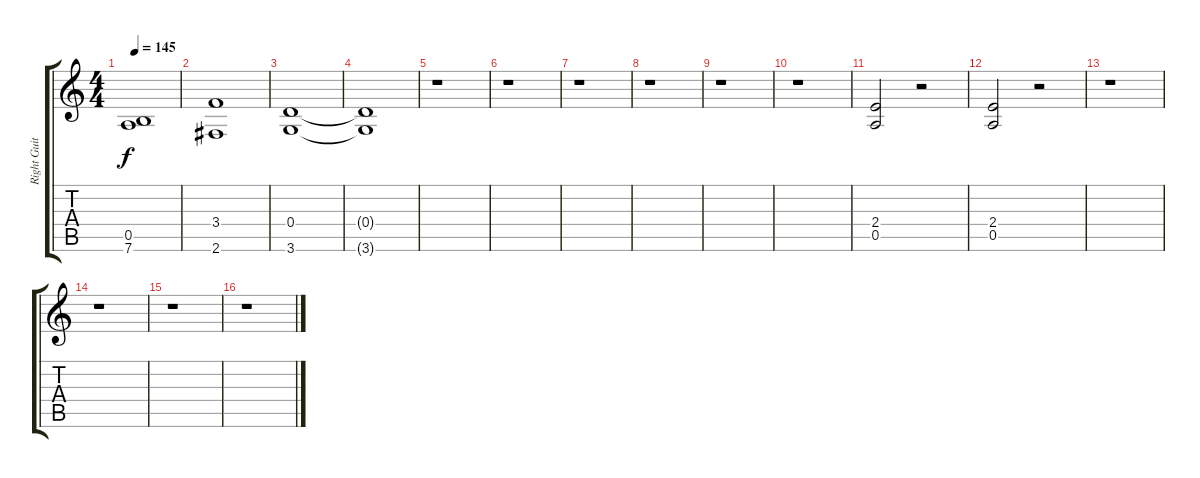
\track ("Right Guitar" "Right Guit") {instrument overdrivenguitar}
\staff {score tabs}
\tuning (E4 B3 G3 D3 A2 E2) {hide}
\ts (4 4)
\tempo 145
\clef g2
\ks c
(0.5 7.6).1{dy f} |
(3.4 2.6).1 |
(0.4 3.6).1 |
(0.4{t} 3.6{t}).1 |
r.1 |
r.1 |
r.1 |
r.1 |
r.1 |
r.1 |
(2.4 0.5).2 r.2 |
(2.4 0.5).2 r.2 |
r.1 |
r.1 |
r.1 |
r.1
